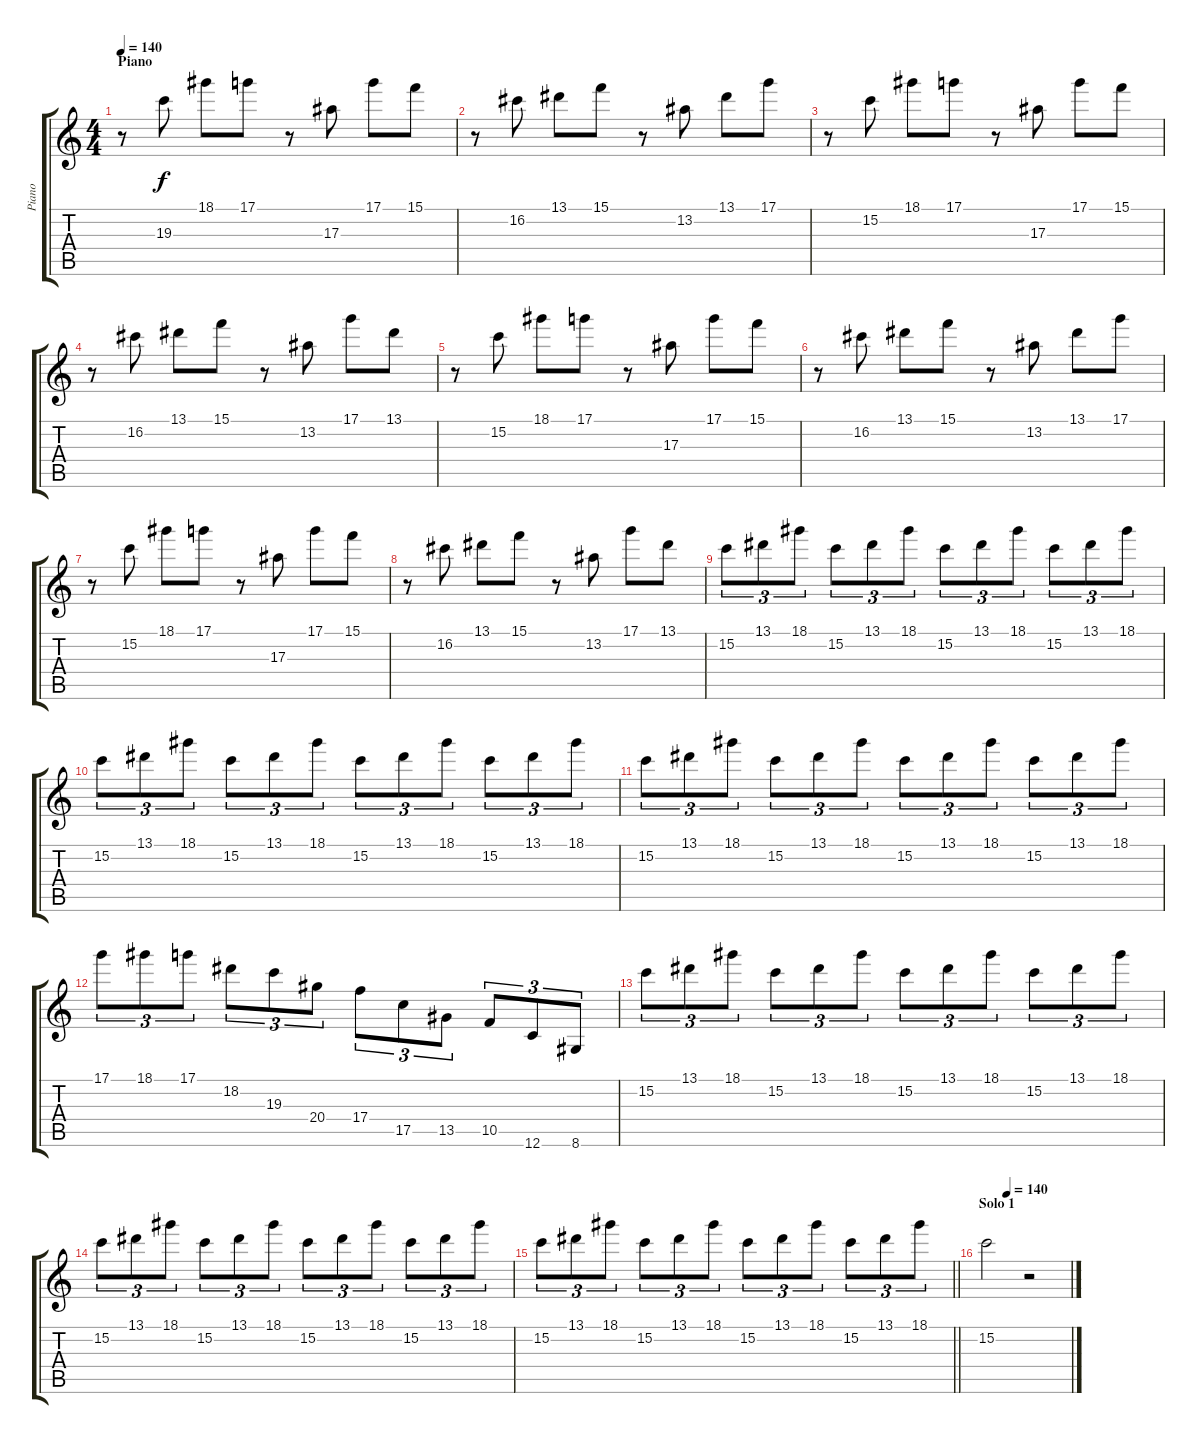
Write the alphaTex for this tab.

\track ("Piano" "Piano") {instrument acousticgrandpiano}
\staff {score tabs}
\tuning (D5 A4 F4 C4 G3 C3) {hide}
\ts (4 4)
\section ("" "Piano")
\tempo 140
\tempo 130
\tempo 140
\clef g2
\ks c
r.8{dy f instrument acousticgrandpiano} 19.3.8 18.1.8 17.1.8 r.8 17.3.8 17.1.8 15.1.8 |
r.8 16.2.8 13.1.8 15.1.8 r.8 13.2.8 13.1.8 17.1.8 |
r.8 15.2.8 18.1.8 17.1.8 r.8 17.3.8 17.1.8 15.1.8 |
r.8 16.2.8 13.1.8 15.1.8 r.8 13.2.8 17.1.8 13.1.8 |
r.8 15.2.8 18.1.8 17.1.8 r.8 17.3.8 17.1.8 15.1.8 |
r.8 16.2.8 13.1.8 15.1.8 r.8 13.2.8 13.1.8 17.1.8 |
r.8 15.2.8 18.1.8 17.1.8 r.8 17.3.8 17.1.8 15.1.8 |
r.8 16.2.8 13.1.8 15.1.8 r.8 13.2.8 17.1.8 13.1.8 |
15.2.8{tu (3 2)} 13.1.8{tu (3 2)} 18.1.8{tu (3 2)} 15.2.8{tu (3 2)} 13.1.8{tu (3 2)} 18.1.8{tu (3 2)} 15.2.8{tu (3 2)} 13.1.8{tu (3 2)} 18.1.8{tu (3 2)} 15.2.8{tu (3 2)} 13.1.8{tu (3 2)} 18.1.8{tu (3 2)} |
15.2.8{tu (3 2)} 13.1.8{tu (3 2)} 18.1.8{tu (3 2)} 15.2.8{tu (3 2)} 13.1.8{tu (3 2)} 18.1.8{tu (3 2)} 15.2.8{tu (3 2)} 13.1.8{tu (3 2)} 18.1.8{tu (3 2)} 15.2.8{tu (3 2)} 13.1.8{tu (3 2)} 18.1.8{tu (3 2)} |
15.2.8{tu (3 2)} 13.1.8{tu (3 2)} 18.1.8{tu (3 2)} 15.2.8{tu (3 2)} 13.1.8{tu (3 2)} 18.1.8{tu (3 2)} 15.2.8{tu (3 2)} 13.1.8{tu (3 2)} 18.1.8{tu (3 2)} 15.2.8{tu (3 2)} 13.1.8{tu (3 2)} 18.1.8{tu (3 2)} |
17.1.8{tu (3 2)} 18.1.8{tu (3 2)} 17.1.8{tu (3 2)} 18.2.8{tu (3 2)} 19.3.8{tu (3 2)} 20.4.8{tu (3 2)} 17.4.8{tu (3 2)} 17.5.8{tu (3 2)} 13.5.8{tu (3 2)} 10.5.8{tu (3 2)} 12.6.8{tu (3 2)} 8.6.8{tu (3 2)} |
15.2.8{tu (3 2)} 13.1.8{tu (3 2)} 18.1.8{tu (3 2)} 15.2.8{tu (3 2)} 13.1.8{tu (3 2)} 18.1.8{tu (3 2)} 15.2.8{tu (3 2)} 13.1.8{tu (3 2)} 18.1.8{tu (3 2)} 15.2.8{tu (3 2)} 13.1.8{tu (3 2)} 18.1.8{tu (3 2)} |
15.2.8{tu (3 2)} 13.1.8{tu (3 2)} 18.1.8{tu (3 2)} 15.2.8{tu (3 2)} 13.1.8{tu (3 2)} 18.1.8{tu (3 2)} 15.2.8{tu (3 2)} 13.1.8{tu (3 2)} 18.1.8{tu (3 2)} 15.2.8{tu (3 2)} 13.1.8{tu (3 2)} 18.1.8{tu (3 2)} |
\barLineRight lightlight
15.2.8{tu (3 2)} 13.1.8{tu (3 2)} 18.1.8{tu (3 2)} 15.2.8{tu (3 2)} 13.1.8{tu (3 2)} 18.1.8{tu (3 2)} 15.2.8{tu (3 2)} 13.1.8{tu (3 2)} 18.1.8{tu (3 2)} 15.2.8{tu (3 2)} 13.1.8{tu (3 2)} 18.1.8{tu (3 2)} |
\section ("" "Solo 1")
\tempo (140 0.25)
15.2.2 r.2
